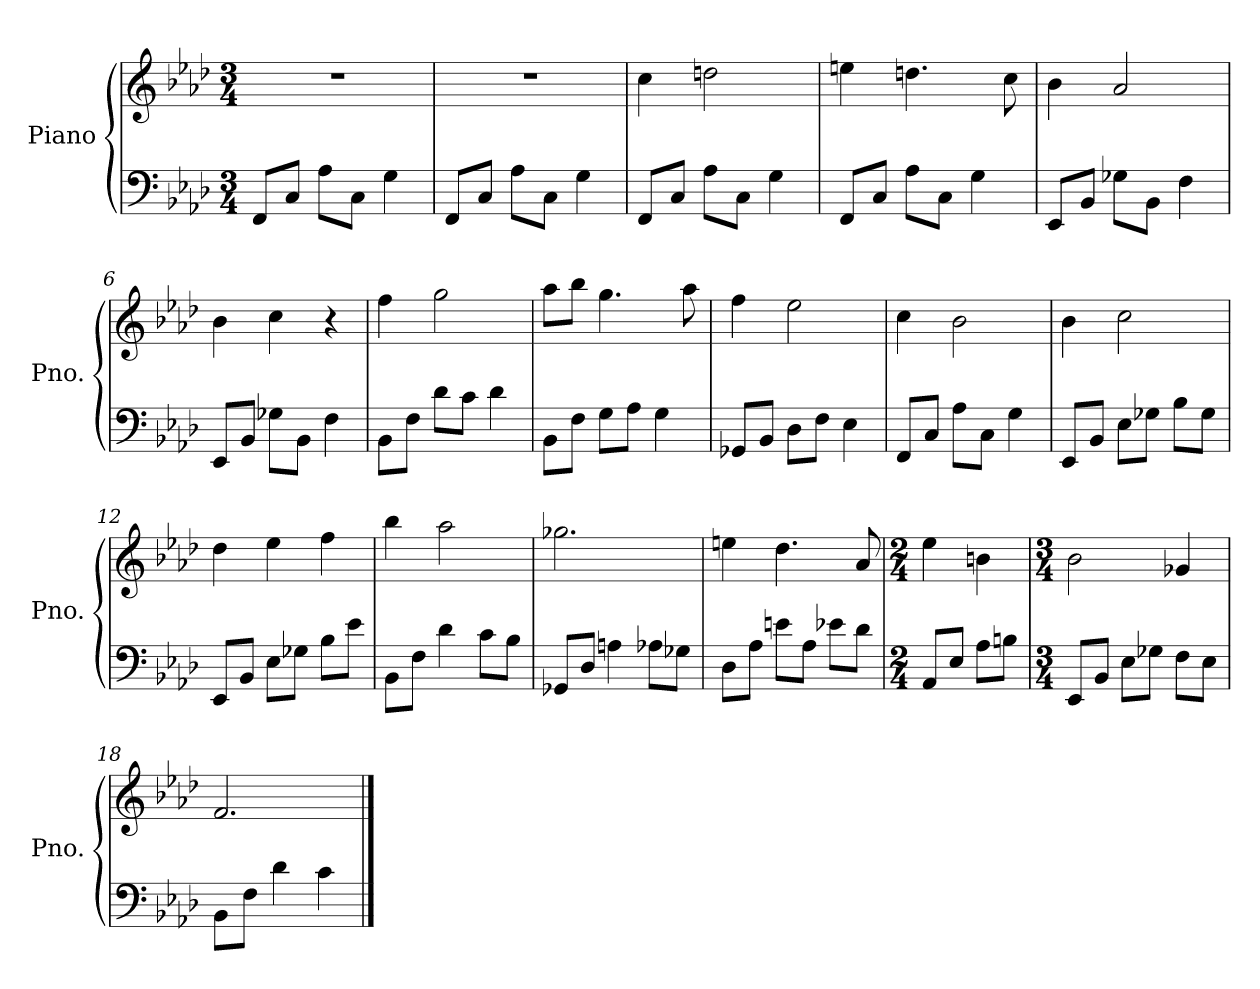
**kern	**kern
*part1	*part1
*staff2	*staff1
*I"Piano	*
*I'Pno.	*
*clefF4	*clefG2
*k[b-e-a-d-]	*k[b-e-a-d-]
*M3/4	*M3/4
=1	=1
8FF/L	2.r
8C/J	.
8A-\L	.
8C\J	.
4G\	.
=2	=2
8FF/L	2.r
8C/J	.
8A-\L	.
8C\J	.
4G\	.
=3	=3
8FF/L	4cc\
8C/J	.
8A-\L	2ddn\
8C\J	.
4G\	.
=4	=4
8FF/L	4een\
8C/J	.
8A-\L	4.ddn\
8C\J	.
4G\	.
.	8cc\
=5	=5
8EE-/L	4b-\
8BB-/J	.
8G-X\L	2a-/
8BB-\J	.
4F\	.
=6	=6
8EE-/L	4b-\
8BB-/J	.
8G-X\L	4cc\
8BB-\J	.
4F\	4r
!!LO:LB:g=z
=7	=7
8BB-\L	4ff\
8F\J	.
8d-\L	2gg\
8c\J	.
4d-\	.
=8	=8
8BB-\L	8aa-\L
8F\J	8bb-\J
8G\L	4.gg\
8A-\J	.
4G\	.
.	8aa-\
=9	=9
8GG-X/L	4ff\
8BB-/J	.
8D-\L	2ee-\
8F\J	.
4E-\	.
=10	=10
8FF/L	4cc\
8C/J	.
8A-\L	2b-\
8C\J	.
4G\	.
=11	=11
8EE-/L	4b-\
8BB-/J	.
8E-\L	2cc\
8G-X\J	.
8B-\L	.
8G-\J	.
!!LO:LB:g=z
=12	=12
8EE-/L	4dd-\
8BB-/J	.
8E-\L	4ee-\
8G-X\J	.
8B-\L	4ff\
8e-\J	.
=13	=13
8BB-\L	4bb-\
8F\J	.
4d-\	2aa-\
8c\L	.
8B-\J	.
=14	=14
8GG-X/L	2.gg-X\
8D-/J	.
4An\	.
8A-X\L	.
8G-X\J	.
=15	=15
8D-\L	4een\
8A-\J	.
8en\L	4.dd-\
8A-\J	.
8e-X\L	.
8d-\J	8a-/
=16	=16
*M2/4	*M2/4
8AA-/L	4ee-\
8E-/J	.
8A-\L	4bn\
8Bn\J	.
!!LO:LB:g=z
=17	=17
*M3/4	*M3/4
8EE-/L	2b-\
8BB-/J	.
8E-\L	.
8G-X\J	.
8F\L	4g-X/
8E-\J	.
=18	=18
8BB-\L	2.f/
8F\J	.
4d-\	.
4c\	.
==	==
*-	*-
